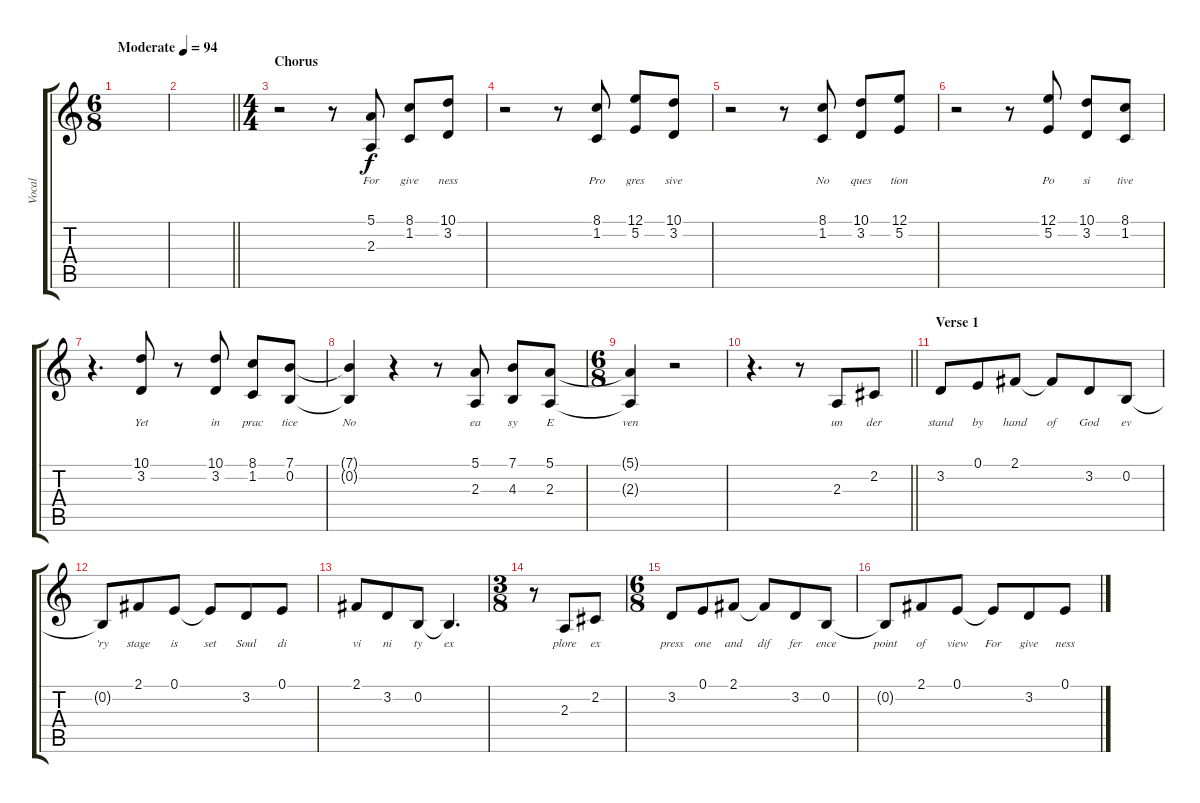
\track ("Vocal" "Vocal") {instrument acousticgrandpiano}
\staff {score tabs}
\tuning (E4 B3 G3 D3 A2 E2) {hide}
\ts (6 8)
\tempo (94 "Moderate")
\clef g2
\ks c
|
\barLineRight lightlight
|
\ts (4 4)
\section ("" "Chorus")
r.2 r.8 (5.1 2.3).8{lyrics (0 "For") lyrics (1 "") lyrics (2 "") lyrics (3 "") lyrics (4 "")} (8.1 1.2).8{lyrics (0 "give") lyrics (1 "") lyrics (2 "") lyrics (3 "") lyrics (4 "")} (10.1 3.2).8{lyrics (0 "ness") lyrics (1 "") lyrics (2 "") lyrics (3 "") lyrics (4 "")} |
r.2 r.8 (8.1 1.2).8{lyrics (0 "Pro") lyrics (1 "") lyrics (2 "") lyrics (3 "") lyrics (4 "")} (12.1 5.2).8{lyrics (0 "gres") lyrics (1 "") lyrics (2 "") lyrics (3 "") lyrics (4 "")} (10.1 3.2).8{lyrics (0 "sive") lyrics (1 "") lyrics (2 "") lyrics (3 "") lyrics (4 "")} |
r.2 r.8 (8.1 1.2).8{lyrics (0 "No") lyrics (1 "") lyrics (2 "") lyrics (3 "") lyrics (4 "")} (10.1 3.2).8{lyrics (0 "ques") lyrics (1 "") lyrics (2 "") lyrics (3 "") lyrics (4 "")} (12.1 5.2).8{lyrics (0 "tion") lyrics (1 "") lyrics (2 "") lyrics (3 "") lyrics (4 "")} |
r.2 r.8 (12.1 5.2).8{lyrics (0 "Po") lyrics (1 "") lyrics (2 "") lyrics (3 "") lyrics (4 "")} (10.1 3.2).8{lyrics (0 "si") lyrics (1 "") lyrics (2 "") lyrics (3 "") lyrics (4 "")} (8.1 1.2).8{lyrics (0 "tive") lyrics (1 "") lyrics (2 "") lyrics (3 "") lyrics (4 "")} |
r.4{d} (10.1 3.2).8{lyrics (0 "Yet") lyrics (1 "") lyrics (2 "") lyrics (3 "") lyrics (4 "")} r.8 (10.1 3.2).8{lyrics (0 "in") lyrics (1 "") lyrics (2 "") lyrics (3 "") lyrics (4 "")} (8.1 1.2).8{lyrics (0 "prac") lyrics (1 "") lyrics (2 "") lyrics (3 "") lyrics (4 "")} (7.1 0.2).8{lyrics (0 "tice") lyrics (1 "") lyrics (2 "") lyrics (3 "") lyrics (4 "")} |
(7.1{t} 0.2{t}).4{lyrics (0 "No") lyrics (1 "") lyrics (2 "") lyrics (3 "") lyrics (4 "")} r.4 r.8 (5.1 2.3).8{lyrics (0 "ea") lyrics (1 "") lyrics (2 "") lyrics (3 "") lyrics (4 "")} (7.1 4.3).8{lyrics (0 "sy") lyrics (1 "") lyrics (2 "") lyrics (3 "") lyrics (4 "")} (5.1 2.3).8{lyrics (0 "E") lyrics (1 "") lyrics (2 "") lyrics (3 "") lyrics (4 "")} |
\ts (6 8)
(5.1{t} 2.3{t}).4{lyrics (0 "ven") lyrics (1 "") lyrics (2 "") lyrics (3 "") lyrics (4 "")} r.2 |
\barLineRight lightlight
r.4{d} r.8 2.3.8{lyrics (0 "un") lyrics (1 "") lyrics (2 "") lyrics (3 "") lyrics (4 "")} 2.2.8{lyrics (0 "der") lyrics (1 "") lyrics (2 "") lyrics (3 "") lyrics (4 "")} |
\section ("" "Verse 1")
3.2.8{lyrics (0 "stand") lyrics (1 "") lyrics (2 "") lyrics (3 "") lyrics (4 "")} 0.1.8{lyrics (0 "by") lyrics (1 "") lyrics (2 "") lyrics (3 "") lyrics (4 "")} 2.1.8{lyrics (0 "hand") lyrics (1 "") lyrics (2 "") lyrics (3 "") lyrics (4 "")} 2.1{t}.8{lyrics (0 "of") lyrics (1 "") lyrics (2 "") lyrics (3 "") lyrics (4 "")} 3.2.8{lyrics (0 "God") lyrics (1 "") lyrics (2 "") lyrics (3 "") lyrics (4 "")} 0.2.8{lyrics (0 "ev") lyrics (1 "") lyrics (2 "") lyrics (3 "") lyrics (4 "")} |
0.2{t}.8{lyrics (0 "'ry") lyrics (1 "") lyrics (2 "") lyrics (3 "") lyrics (4 "")} 2.1.8{lyrics (0 "stage") lyrics (1 "") lyrics (2 "") lyrics (3 "") lyrics (4 "")} 0.1.8{lyrics (0 "is") lyrics (1 "") lyrics (2 "") lyrics (3 "") lyrics (4 "")} 0.1{t}.8{lyrics (0 "set") lyrics (1 "") lyrics (2 "") lyrics (3 "") lyrics (4 "")} 3.2.8{lyrics (0 "Soul") lyrics (1 "") lyrics (2 "") lyrics (3 "") lyrics (4 "")} 0.1.8{lyrics (0 "di") lyrics (1 "") lyrics (2 "") lyrics (3 "") lyrics (4 "")} |
2.1.8{lyrics (0 "vi") lyrics (1 "") lyrics (2 "") lyrics (3 "") lyrics (4 "")} 3.2.8{lyrics (0 "ni") lyrics (1 "") lyrics (2 "") lyrics (3 "") lyrics (4 "")} 0.2.8{lyrics (0 "ty") lyrics (1 "") lyrics (2 "") lyrics (3 "") lyrics (4 "")} 0.2{t}.4{d lyrics (0 "ex") lyrics (1 "") lyrics (2 "") lyrics (3 "") lyrics (4 "")} |
\ts (3 8)
r.8 2.3.8{lyrics (0 "plore") lyrics (1 "") lyrics (2 "") lyrics (3 "") lyrics (4 "")} 2.2.8{lyrics (0 "ex") lyrics (1 "") lyrics (2 "") lyrics (3 "") lyrics (4 "")} |
\ts (6 8)
3.2.8{lyrics (0 "press") lyrics (1 "") lyrics (2 "") lyrics (3 "") lyrics (4 "")} 0.1.8{lyrics (0 "one") lyrics (1 "") lyrics (2 "") lyrics (3 "") lyrics (4 "")} 2.1.8{lyrics (0 "and") lyrics (1 "") lyrics (2 "") lyrics (3 "") lyrics (4 "")} 2.1{t}.8{lyrics (0 "dif") lyrics (1 "") lyrics (2 "") lyrics (3 "") lyrics (4 "")} 3.2.8{lyrics (0 "fer") lyrics (1 "") lyrics (2 "") lyrics (3 "") lyrics (4 "")} 0.2.8{lyrics (0 "ence") lyrics (1 "") lyrics (2 "") lyrics (3 "") lyrics (4 "")} |
0.2{t}.8{lyrics (0 "point") lyrics (1 "") lyrics (2 "") lyrics (3 "") lyrics (4 "")} 2.1.8{lyrics (0 "of") lyrics (1 "") lyrics (2 "") lyrics (3 "") lyrics (4 "")} 0.1.8{lyrics (0 "view") lyrics (1 "") lyrics (2 "") lyrics (3 "") lyrics (4 "")} 0.1{t}.8{lyrics (0 "For") lyrics (1 "") lyrics (2 "") lyrics (3 "") lyrics (4 "")} 3.2.8{lyrics (0 "give") lyrics (1 "") lyrics (2 "") lyrics (3 "") lyrics (4 "")} 0.1.8{lyrics (0 "ness") lyrics (1 "") lyrics (2 "") lyrics (3 "") lyrics (4 "")}
